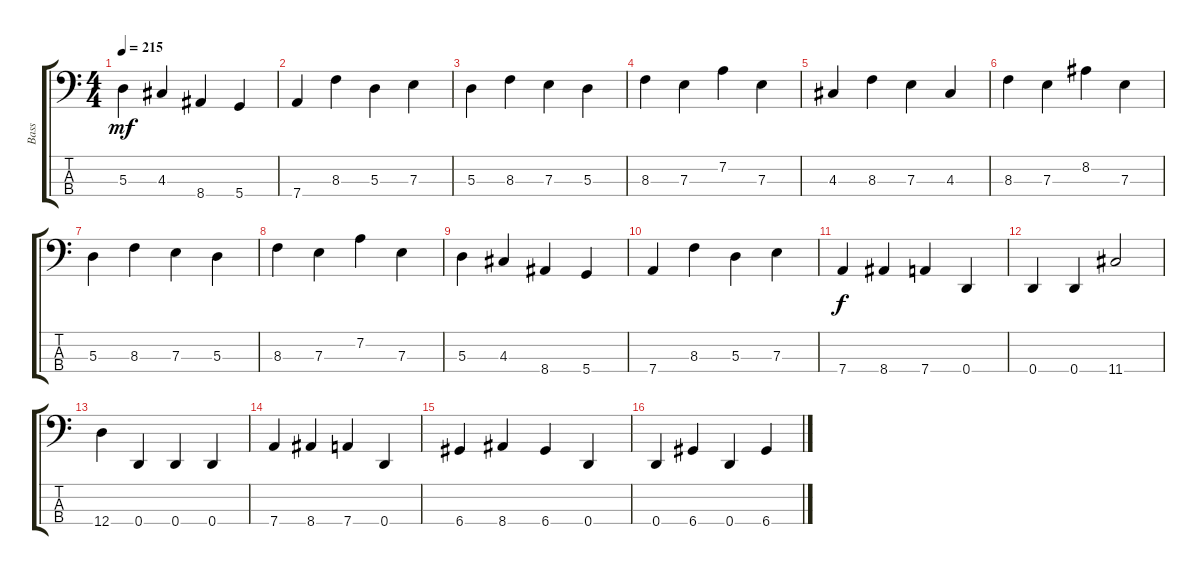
\track ("Bass" "Bass") {instrument electricbassfinger}
\staff {score tabs}
\tuning (G2 D2 A1 D1) {hide}
\ts (4 4)
\tempo 215
\clef f4
\ks c
5.3.4{dy mf} 4.3.4 8.4.4 5.4.4 |
7.4.4 8.3.4 5.3.4 7.3.4 |
5.3.4 8.3.4 7.3.4 5.3.4 |
8.3.4 7.3.4 7.2.4 7.3.4 |
4.3.4 8.3.4 7.3.4 4.3.4 |
8.3.4 7.3.4 8.2.4 7.3.4 |
5.3.4 8.3.4 7.3.4 5.3.4 |
8.3.4 7.3.4 7.2.4 7.3.4 |
5.3.4 4.3.4 8.4.4 5.4.4 |
7.4.4 8.3.4 5.3.4 7.3.4 |
7.4.4{dy f} 8.4.4 7.4.4 0.4.4 |
0.4.4 0.4.4 11.4.2 |
12.4.4 0.4.4 0.4.4 0.4.4 |
7.4.4 8.4.4 7.4.4 0.4.4 |
6.4.4 8.4.4 6.4.4 0.4.4 |
0.4.4 6.4.4 0.4.4 6.4.4
